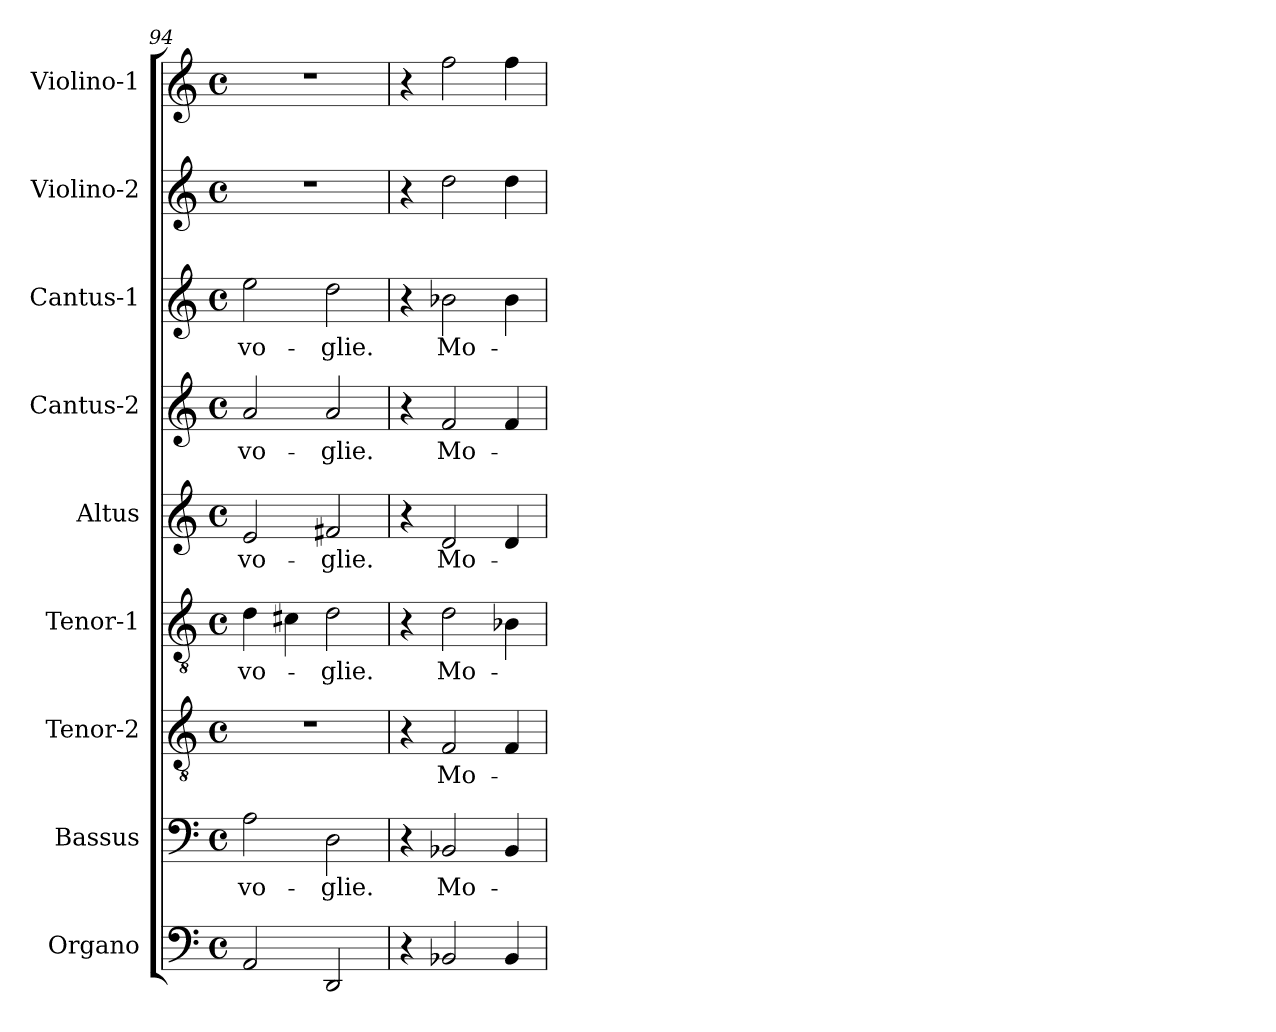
**kern	**kern	**text	**kern	**text	**kern	**text	**kern	**text	**kern	**text	**kern	**text	**kern	**kern
*part9	*part8	*part8	*part7	*part7	*part6	*part6	*part5	*part5	*part4	*part4	*part3	*part3	*part2	*part1
*staff9	*staff8	*staff8	*staff7	*staff7	*staff6	*staff6	*staff5	*staff5	*staff4	*staff4	*staff3	*staff3	*staff2	*staff1
*I"Organo	*I"Bassus	*	*I"Tenor-2	*	*I"Tenor-1	*	*I"Altus	*	*I"Cantus-2	*	*I"Cantus-1	*	*I"Violino-2	*I"Violino-1
*I'Og	*I'B	*	*I'T2	*	*I'T1	*	*I'A	*	*I'C2	*	*I'C1	*	*I'V2	*I'V1
*clefF4	*clefF4	*	*clefGv2	*	*clefGv2	*	*clefG2	*	*clefG2	*	*clefG2	*	*clefG2	*clefG2
*k[]	*k[]	*	*k[]	*	*k[]	*	*k[]	*	*k[]	*	*k[]	*	*k[]	*k[]
*C:	*C:	*	*C:	*	*C:	*	*C:	*	*C:	*	*C:	*	*C:	*C:
*M4/4	*M4/4	*	*M4/4	*	*M4/4	*	*M4/4	*	*M4/4	*	*M4/4	*	*M4/4	*M4/4
*met(c)	*met(c)	*	*met(c)	*	*met(c)	*	*met(c)	*	*met(c)	*	*met(c)	*	*met(c)	*met(c)
=94	=94	=94	=94	=94	=94	=94	=94	=94	=94	=94	=94	=94	=94	=94
!	!	!LO:LY:b	!	!	!	!	!	!	!	!	!	!	!	!
!	!	!	!	!	!	!LO:LY:b	!	!	!	!	!	!	!	!
!	!	!	!	!	!	!	!	!LO:LY:b	!	!	!	!	!	!
!	!	!	!	!	!	!	!	!	!	!LO:LY:b	!	!	!	!
!	!	!	!	!	!	!	!	!	!	!	!	!LO:LY:b	!	!
2AA/	2A\	vo-	1r	.	4d\	vo-	2e/	vo-	2a/	vo-	2ee\	vo-	1r	1r
.	.	.	.	.	4c#X\	.	.	.	.	.	.	.	.	.
!	!	!LO:LY:b	!	!	!	!	!	!	!	!	!	!	!	!
!	!	!	!	!	!	!LO:LY:b	!	!	!	!	!	!	!	!
!	!	!	!	!	!	!	!	!LO:LY:b	!	!	!	!	!	!
!	!	!	!	!	!	!	!	!	!	!LO:LY:b	!	!	!	!
!	!	!	!	!	!	!	!	!	!	!	!	!LO:LY:b	!	!
2DD/	2D\	-glie.	.	.	2d\	-glie.	2f#X/	-glie.	2a/	-glie.	2dd\	-glie.	.	.
!!LO:PB:g=z
=95	=95	=95	=95	=95	=95	=95	=95	=95	=95	=95	=95	=95	=95	=95
4r	4r	.	4r	.	4r	.	4r	.	4r	.	4r	.	4r	4r
!	!	!LO:LY:b	!	!	!	!	!	!	!	!	!	!	!	!
!	!	!	!	!LO:LY:b	!	!	!	!	!	!	!	!	!	!
!	!	!	!	!	!	!LO:LY:b	!	!	!	!	!	!	!	!
!	!	!	!	!	!	!	!	!LO:LY:b	!	!	!	!	!	!
!	!	!	!	!	!	!	!	!	!	!LO:LY:b	!	!	!	!
!	!	!	!	!	!	!	!	!	!	!	!	!LO:LY:b	!	!
2BB-X/	2BB-X/	Mo-	2F/	Mo-	2d\	Mo-	2d/	Mo-	2f/	Mo-	2b-X\	Mo-	2dd\	2ff\
4BB-/	4BB-/	.	4F/	.	4B-X\	.	4d/	.	4f/	.	4b-\	.	4dd\	4ff\
=	=	=	=	=	=	=	=	=	=	=	=	=	=	=
*-	*-	*-	*-	*-	*-	*-	*-	*-	*-	*-	*-	*-	*-	*-
